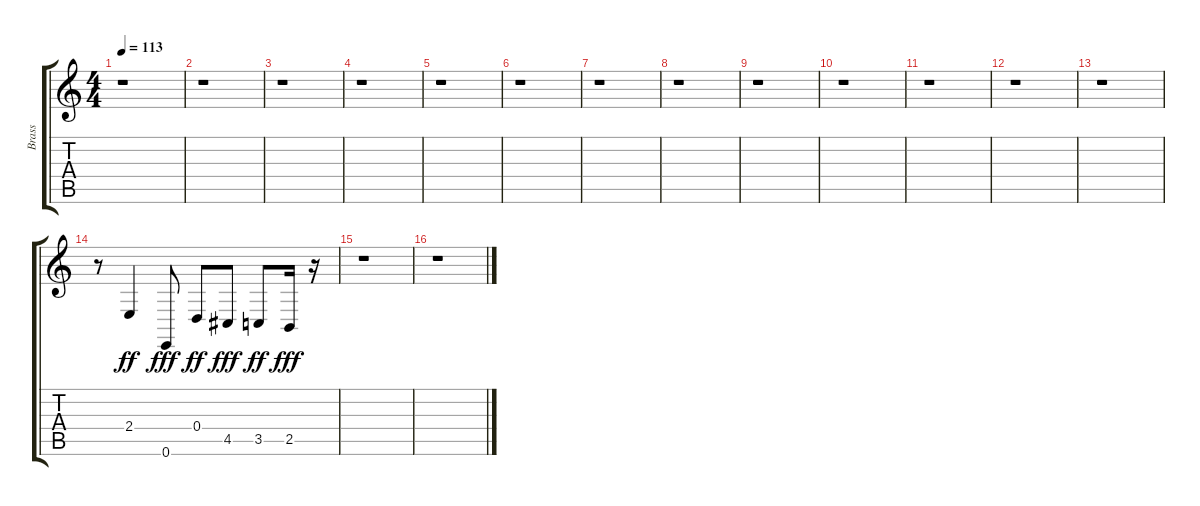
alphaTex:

\track ("Brass" "Brass") {instrument brasssection}
\staff {score tabs}
\tuning (E4 B3 G3 D3 A2 E2) {hide}
\ts (4 4)
\tempo 113
\clef g2
\ks c
r.1{dy fff} |
r.1 |
r.1 |
r.1 |
r.1 |
r.1 |
r.1 |
r.1 |
r.1 |
r.1 |
r.1 |
r.1 |
r.1 |
r.8 2.4.4{dy ff} 0.6.8{dy fff} 0.4.8{dy ff} 4.5.8{dy fff} 3.5.8{dy ff} 2.5.16{dy fff} r.16 |
r.1 |
r.1
